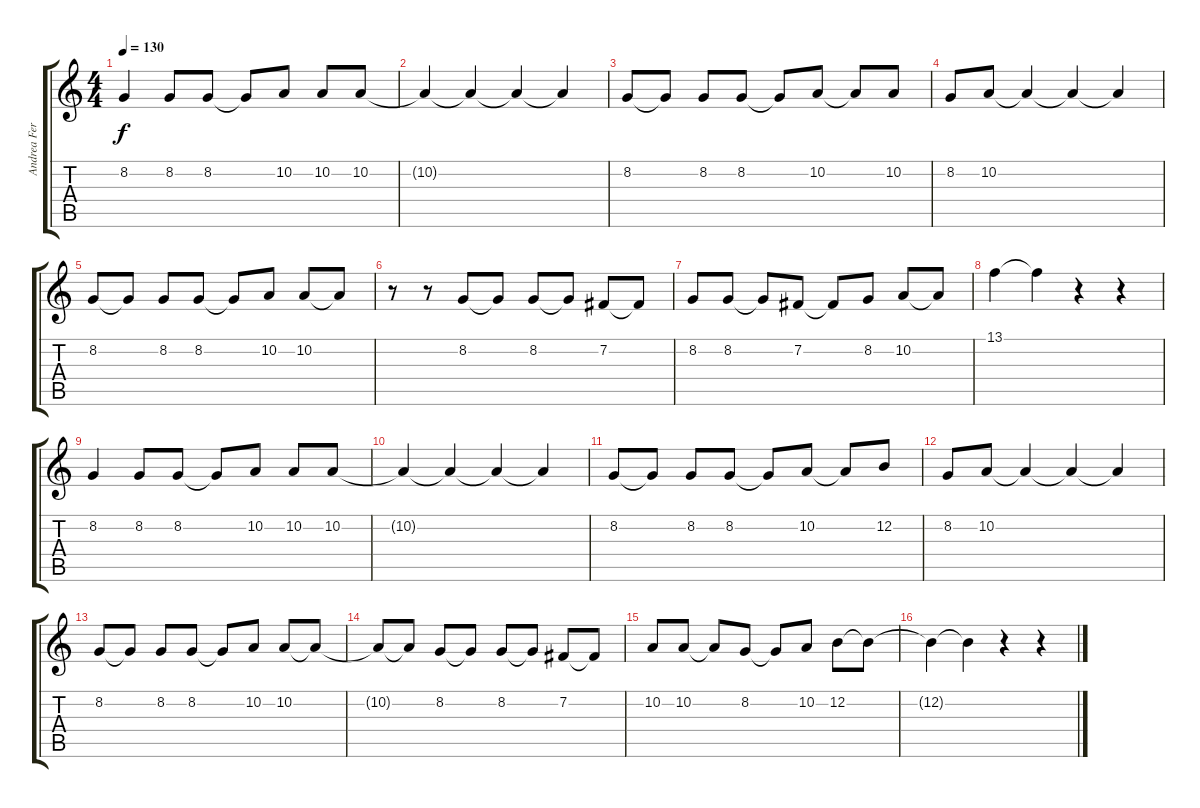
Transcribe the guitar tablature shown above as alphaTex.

\track ("Andrea Ferro" "Andrea Fer") {instrument tuba}
\staff {score tabs}
\tuning (E4 B3 G3 D3 A2 E2) {hide}
\ts (4 4)
\tempo 130
\clef g2
\ks c
8.2.4{dy f} 8.2.8 8.2.8 8.2{t}.8 10.2.8 10.2.8 10.2.8 |
10.2{t}.4 10.2{t}.4 10.2{t}.4 10.2{t}.4 |
8.2.8 8.2{t}.8 8.2.8 8.2.8 8.2{t}.8 10.2.8 10.2{t}.8 10.2.8 |
8.2.8 10.2.8 10.2{t}.4 10.2{t}.4 10.2{t}.4 |
8.2.8 8.2{t}.8 8.2.8 8.2.8 8.2{t}.8 10.2.8 10.2.8 10.2{t}.8 |
r.8 r.8 8.2.8 8.2{t}.8 8.2.8 8.2{t}.8 7.2.8 7.2{t}.8 |
8.2.8 8.2.8 8.2{t}.8 7.2.8 7.2{t}.8 8.2.8 10.2.8 10.2{t}.8 |
13.1.4 13.1{t}.4 r.4 r.4 |
8.2.4 8.2.8 8.2.8 8.2{t}.8 10.2.8 10.2.8 10.2.8 |
10.2{t}.4 10.2{t}.4 10.2{t}.4 10.2{t}.4 |
8.2.8 8.2{t}.8 8.2.8 8.2.8 8.2{t}.8 10.2.8 10.2{t}.8 12.2.8 |
8.2.8 10.2.8 10.2{t}.4 10.2{t}.4 10.2{t}.4 |
8.2.8 8.2{t}.8 8.2.8 8.2.8 8.2{t}.8 10.2.8 10.2.8 10.2{t}.8 |
10.2{t}.8 10.2{t}.8 8.2.8 8.2{t}.8 8.2.8 8.2{t}.8 7.2.8 7.2{t}.8 |
10.2.8 10.2.8 10.2{t}.8 8.2.8 8.2{t}.8 10.2.8 12.2.8 12.2{t}.8 |
12.2{t}.4 12.2{t}.4 r.4 r.4
